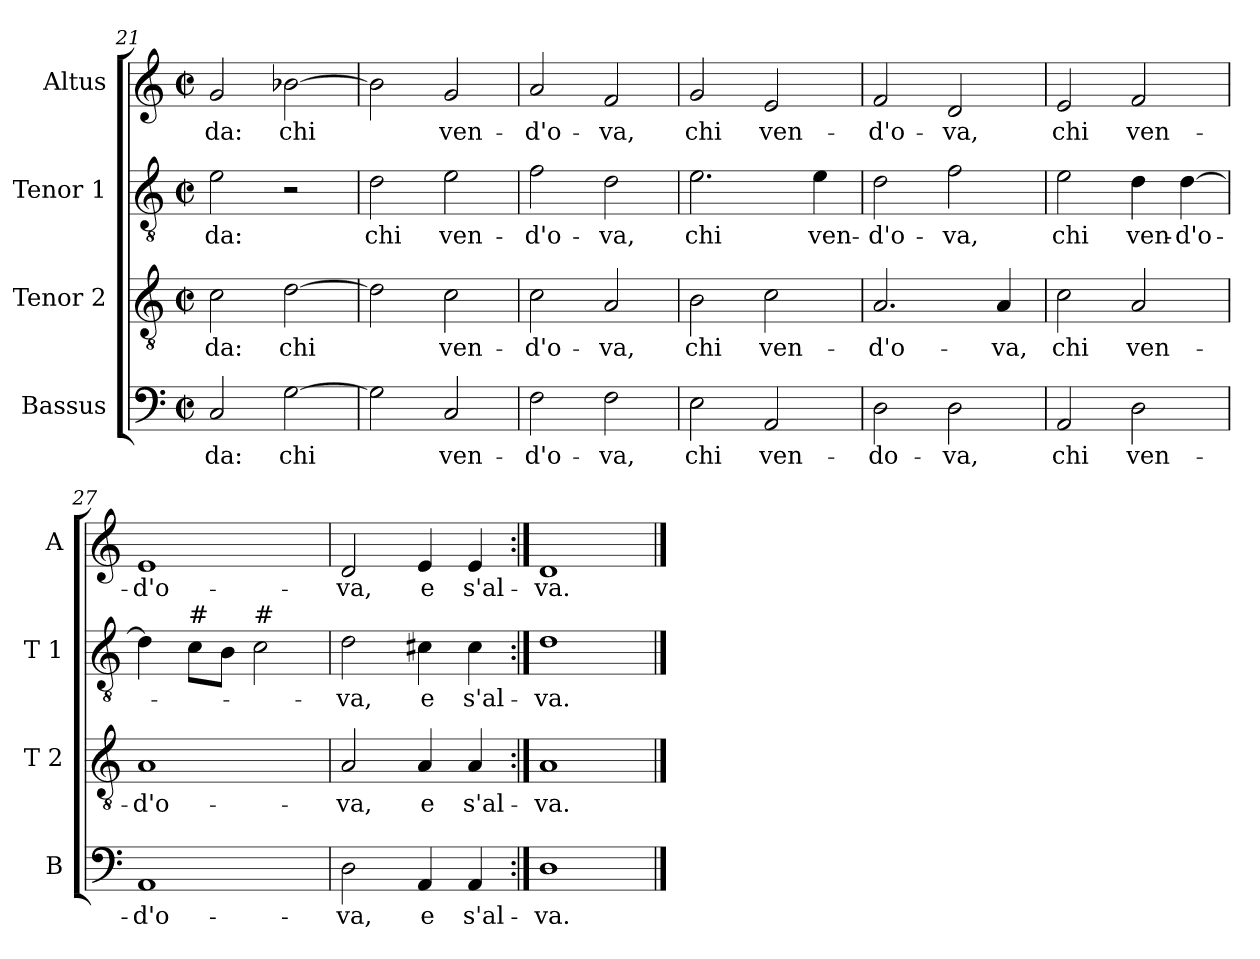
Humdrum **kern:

**kern	**text	**kern	**text	**kern	**text	**kern	**text
*part4	*part4	*part3	*part3	*part2	*part2	*part1	*part1
*staff4	*staff4	*staff3	*staff3	*staff2	*staff2	*staff1	*staff1
*I"Bassus	*	*I"Tenor 2	*	*I"Tenor 1	*	*I"Altus	*
*I'B	*	*I'T 2	*	*I'T 1	*	*I'A	*
*clefF4	*	*clefGv2	*	*clefGv2	*	*clefG2	*
*k[]	*	*k[]	*	*k[]	*	*k[]	*
*C:	*	*C:	*	*C:	*	*C:	*
*M2/2	*	*M2/2	*	*M2/2	*	*M2/2	*
*met(c|)	*	*met(c|)	*	*met(c|)	*	*met(c|)	*
=21	=21	=21	=21	=21	=21	=21	=21
!	!LO:LY:b	!	!LO:LY:b	!	!LO:LY:b	!	!LO:LY:b
2C/	-da:	2c\	-da:	2e\	-da:	2g/	-da:
!	!LO:LY:b	!	!LO:LY:b	!	!	!	!LO:LY:b
[2G\	chi	[2d\	chi	2r	.	[2b-X\	chi
=22	=22	=22	=22	=22	=22	=22	=22
!	!	!	!	!	!LO:LY:b	!	!
2G\]	.	2d\]	.	2d\	chi	2b-\]	.
!	!LO:LY:b	!	!LO:LY:b	!	!LO:LY:b	!	!LO:LY:b
2C/	ven-	2c\	ven-	2e\	ven-	2g/	ven-
=23	=23	=23	=23	=23	=23	=23	=23
!	!LO:LY:b	!	!LO:LY:b	!	!LO:LY:b	!	!LO:LY:b
2F\	-d'o-	2c\	-d'o-	2f\	-d'o-	2a/	-d'o-
!	!LO:LY:b	!	!LO:LY:b	!	!LO:LY:b	!	!LO:LY:b
2F\	-va,	2A/	-va,	2d\	-va,	2f/	-va,
=24	=24	=24	=24	=24	=24	=24	=24
!	!LO:LY:b	!	!LO:LY:b	!	!LO:LY:b	!	!LO:LY:b
2E\	chi	2B\	chi	2.e\	chi	2g/	chi
!	!LO:LY:b	!	!LO:LY:b	!	!	!	!LO:LY:b
2AA/	ven-	2c\	ven-	.	.	2e/	ven-
!	!	!	!	!	!LO:LY:b	!	!
.	.	.	.	4e\	ven-	.	.
!!LO:LB:g=z
=25	=25	=25	=25	=25	=25	=25	=25
!	!LO:LY:b	!	!LO:LY:b	!	!LO:LY:b	!	!LO:LY:b
2D\	-do-	2.A/	-d'o-	2d\	-d'o-	2f/	-d'o-
!	!LO:LY:b	!	!	!	!LO:LY:b	!	!LO:LY:b
2D\	-va,	.	.	2f\	-va,	2d/	-va,
!	!	!	!LO:LY:b	!	!	!	!
.	.	4A/	-va,	.	.	.	.
=26	=26	=26	=26	=26	=26	=26	=26
!	!LO:LY:b	!	!LO:LY:b	!	!LO:LY:b	!	!LO:LY:b
2AA/	chi	2c\	chi	2e\	chi	2e/	chi
!	!LO:LY:b	!	!LO:LY:b	!	!LO:LY:b	!	!LO:LY:b
2D\	ven-	2A/	ven-	4d\	ven-	2f/	ven-
!	!	!	!	!	!LO:LY:b	!	!
.	.	.	.	[4d\	-d'o-	.	.
=27	=27	=27	=27	=27	=27	=27	=27
!	!LO:LY:b	!	!LO:LY:b	!	!	!	!LO:LY:b
1AA	-d'o-	1A	-d'o-	4d\]	.	1e	-d'o-
!	!	!	!	!LO:TX:a:t=#	!	!	!
.	.	.	.	8c\L	.	.	.
.	.	.	.	8B\J	.	.	.
!	!	!	!	!LO:TX:a:t=#	!	!	!
.	.	.	.	2c\	.	.	.
=28	=28	=28	=28	=28	=28	=28	=28
!	!LO:LY:b	!	!LO:LY:b	!	!LO:LY:b	!	!LO:LY:b
2D\	-va,	2A/	-va,	2d\	-va,	2d/	-va,
!	!LO:LY:b	!	!LO:LY:b	!	!LO:LY:b	!	!LO:LY:b
4AA/	e	4A/	e	4c#X\	e	4e/	e
!	!LO:LY:b	!	!LO:LY:b	!	!LO:LY:b	!	!LO:LY:b
4AA/	s'al-	4A/	s'al-	4c#\	s'al-	4e/	s'al-
=29:|!	=29:|!	=29:|!	=29:|!	=29:|!	=29:|!	=29:|!	=29:|!
!	!LO:LY:b	!	!LO:LY:b	!	!LO:LY:b	!	!LO:LY:b
1D	-va.	1A	-va.	1d	-va.	1d	-va.
==	==	==	==	==	==	==	==
*-	*-	*-	*-	*-	*-	*-	*-
